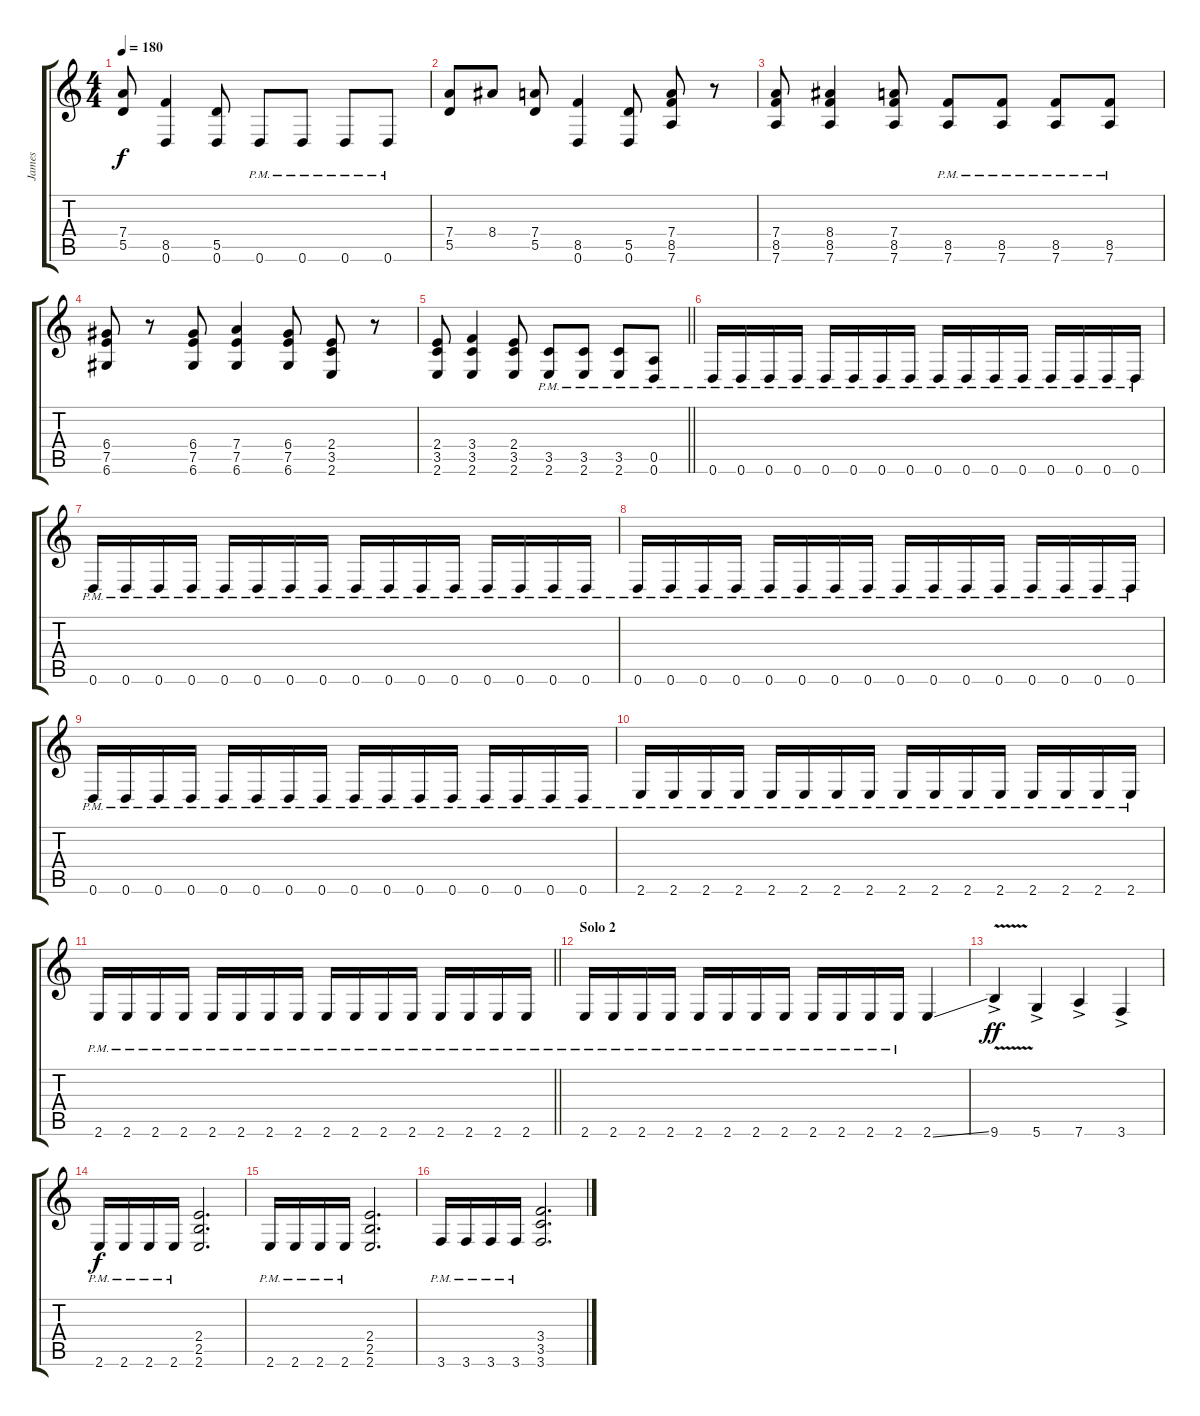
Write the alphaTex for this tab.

\track ("James" "James") {instrument distortionguitar}
\staff {score tabs}
\tuning (E4 B3 G3 D3 A2 D2) {hide}
\ts (4 4)
\tempo 180
\clef g2
\ks c
(7.4 5.5).8{dy f} (8.5 0.6).4 (5.5 0.6).8 0.6{pm}.8 0.6{pm}.8 0.6{pm}.8 0.6{pm}.8 |
(7.4 5.5).8 8.4.8 (7.4 5.5).8 (8.5 0.6).4 (5.5 0.6).8 (7.4 8.5 7.6).8 r.8 |
(7.4 8.5 7.6).8 (8.4 8.5 7.6).4 (7.4 8.5 7.6).8 (8.5{pm} 7.6{pm}).8 (8.5{pm} 7.6{pm}).8 (8.5{pm} 7.6{pm}).8 (8.5{pm} 7.6{pm}).8 |
(6.4 7.5 6.6).8 r.8 (6.4 7.5 6.6).8 (7.4 7.5 6.6).4 (6.4 7.5 6.6).8 (2.4 3.5 2.6).8 r.8 |
\barLineRight lightlight
(2.4 3.5 2.6).8 (3.4 3.5 2.6).4 (2.4 3.5 2.6).8 (3.5{pm} 2.6{pm}).8 (3.5{pm} 2.6{pm}).8 (3.5{pm} 2.6{pm}).8 (0.5{pm} 0.6{pm}).8 |
\section ("" "")
0.6{pm}.16 0.6{pm}.16 0.6{pm}.16 0.6{pm}.16 0.6{pm}.16 0.6{pm}.16 0.6{pm}.16 0.6{pm}.16 0.6{pm}.16 0.6{pm}.16 0.6{pm}.16 0.6{pm}.16 0.6{pm}.16 0.6{pm}.16 0.6{pm}.16 0.6{pm}.16 |
0.6{pm}.16 0.6{pm}.16 0.6{pm}.16 0.6{pm}.16 0.6{pm}.16 0.6{pm}.16 0.6{pm}.16 0.6{pm}.16 0.6{pm}.16 0.6{pm}.16 0.6{pm}.16 0.6{pm}.16 0.6{pm}.16 0.6{pm}.16 0.6{pm}.16 0.6{pm}.16 |
0.6{pm}.16 0.6{pm}.16 0.6{pm}.16 0.6{pm}.16 0.6{pm}.16 0.6{pm}.16 0.6{pm}.16 0.6{pm}.16 0.6{pm}.16 0.6{pm}.16 0.6{pm}.16 0.6{pm}.16 0.6{pm}.16 0.6{pm}.16 0.6{pm}.16 0.6{pm}.16 |
0.6{pm}.16 0.6{pm}.16 0.6{pm}.16 0.6{pm}.16 0.6{pm}.16 0.6{pm}.16 0.6{pm}.16 0.6{pm}.16 0.6{pm}.16 0.6{pm}.16 0.6{pm}.16 0.6{pm}.16 0.6{pm}.16 0.6{pm}.16 0.6{pm}.16 0.6{pm}.16 |
2.6{pm}.16 2.6{pm}.16 2.6{pm}.16 2.6{pm}.16 2.6{pm}.16 2.6{pm}.16 2.6{pm}.16 2.6{pm}.16 2.6{pm}.16 2.6{pm}.16 2.6{pm}.16 2.6{pm}.16 2.6{pm}.16 2.6{pm}.16 2.6{pm}.16 2.6{pm}.16 |
\barLineRight lightlight
2.6{pm}.16 2.6{pm}.16 2.6{pm}.16 2.6{pm}.16 2.6{pm}.16 2.6{pm}.16 2.6{pm}.16 2.6{pm}.16 2.6{pm}.16 2.6{pm}.16 2.6{pm}.16 2.6{pm}.16 2.6{pm}.16 2.6{pm}.16 2.6{pm}.16 2.6{pm}.16 |
\section ("" "Solo 2")
2.6{pm}.16 2.6{pm}.16 2.6{pm}.16 2.6{pm}.16 2.6{pm}.16 2.6{pm}.16 2.6{pm}.16 2.6{pm}.16 2.6{pm}.16 2.6{pm}.16 2.6{pm}.16 2.6{pm}.16 2.6{ss}.4 |
9.6{v ac}.4{dy ff} 5.6{ac}.4 7.6{ac}.4 3.6{ac}.4 |
2.6{pm}.16{dy f} 2.6{pm}.16 2.6{pm}.16 2.6{pm}.16 (2.4 2.5 2.6).2{d} |
2.6{pm}.16 2.6{pm}.16 2.6{pm}.16 2.6{pm}.16 (2.4 2.5 2.6).2{d} |
3.6{pm}.16 3.6{pm}.16 3.6{pm}.16 3.6{pm}.16 (3.4 3.5 3.6).2{d}
